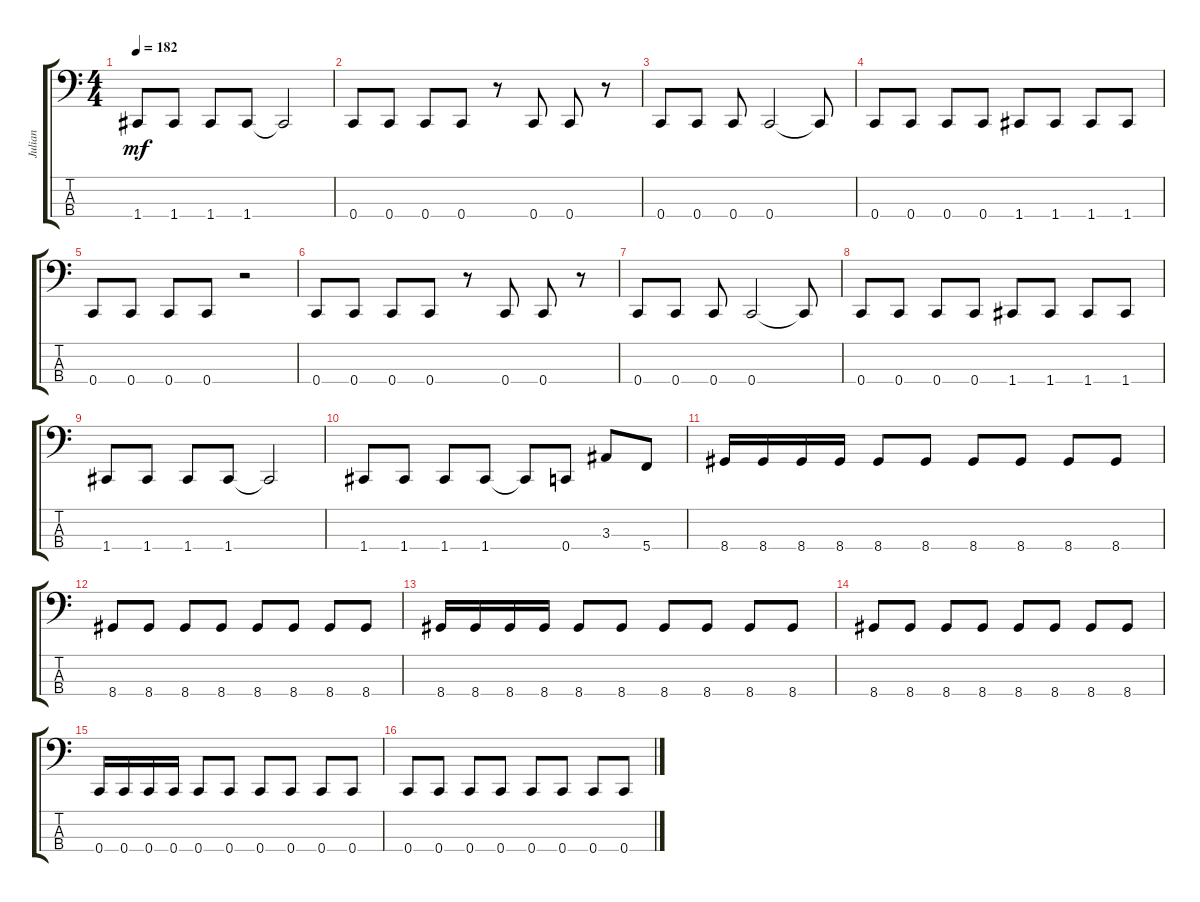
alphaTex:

\track ("Julian" "Julian") {instrument electricbasspick}
\staff {score tabs}
\tuning (F2 C2 G1 C1) {hide}
\ts (4 4)
\tempo 182
\clef f4
\ks c
1.4.8{dy mf} 1.4.8 1.4.8 1.4.8 1.4{t}.2 |
0.4.8 0.4.8 0.4.8 0.4.8 r.8 0.4.8 0.4.8 r.8 |
0.4.8 0.4.8 0.4.8 0.4.2 0.4{t}.8 |
0.4.8 0.4.8 0.4.8 0.4.8 1.4.8 1.4.8 1.4.8 1.4.8 |
0.4.8 0.4.8 0.4.8 0.4.8 r.2 |
0.4.8 0.4.8 0.4.8 0.4.8 r.8 0.4.8 0.4.8 r.8 |
0.4.8 0.4.8 0.4.8 0.4.2 0.4{t}.8 |
0.4.8 0.4.8 0.4.8 0.4.8 1.4.8 1.4.8 1.4.8 1.4.8 |
1.4.8 1.4.8 1.4.8 1.4.8 1.4{t}.2 |
1.4.8 1.4.8 1.4.8 1.4.8 1.4{t}.8 0.4.8 3.3.8 5.4.8 |
8.4.16 8.4.16 8.4.16 8.4.16 8.4.8 8.4.8 8.4.8 8.4.8 8.4.8 8.4.8 |
8.4.8 8.4.8 8.4.8 8.4.8 8.4.8 8.4.8 8.4.8 8.4.8 |
8.4.16 8.4.16 8.4.16 8.4.16 8.4.8 8.4.8 8.4.8 8.4.8 8.4.8 8.4.8 |
8.4.8 8.4.8 8.4.8 8.4.8 8.4.8 8.4.8 8.4.8 8.4.8 |
0.4.16 0.4.16 0.4.16 0.4.16 0.4.8 0.4.8 0.4.8 0.4.8 0.4.8 0.4.8 |
0.4.8 0.4.8 0.4.8 0.4.8 0.4.8 0.4.8 0.4.8 0.4.8
